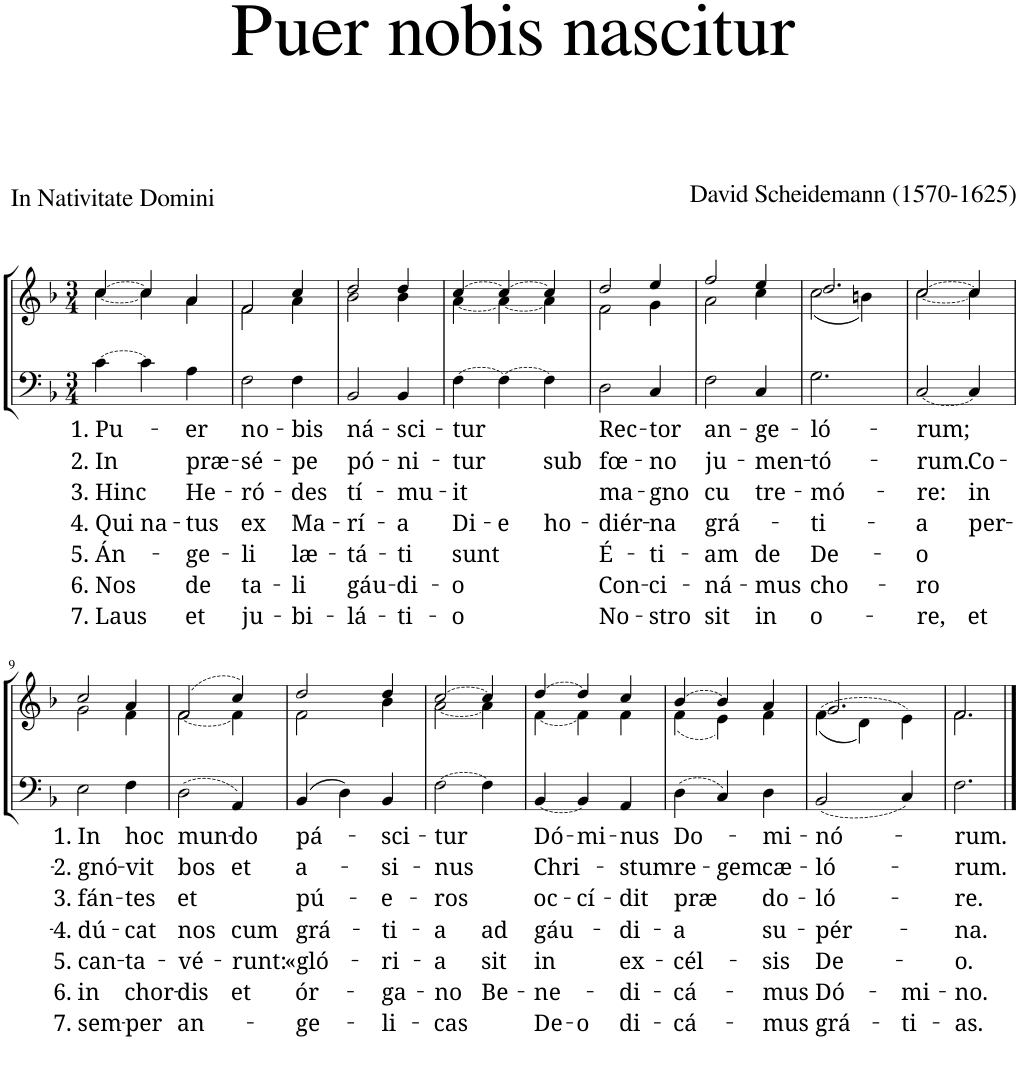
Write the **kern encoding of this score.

**kern	**text	**text	**text	**text	**text	**text	**text	**kern
*part2	*part2	*part2	*part2	*part2	*part2	*part2	*part2	*part1
*staff2	*staff2	*staff2	*staff2	*staff2	*staff2	*staff2	*staff2	*staff1
*I"Men	*	*	*	*	*	*	*	*I"Women
*clefF4	*	*	*	*	*	*	*	*clefG2
*k[b-]	*	*	*	*	*	*	*	*k[b-]
*M3/4	*	*	*	*	*	*	*	*M3/4
=1	=1	=1	=1	=1	=1	=1	=1	=1
*	*	*	*	*	*	*	*	*^
!LO:T:dash	!LO:LY:b	!LO:LY:b	!LO:LY:b	!LO:LY:b	!LO:LY:b	!LO:LY:b	!LO:LY:b	!LO:T:dash	!LO:T:dash
[4c\	1. Pu-	2. In	3. Hinc	4. Qui	5. Án-	6. Nos	7. Laus	[4cc/	[4cc\
!	!	!	!	!LO:LY:b	!	!	!	!	!
4c\]	.	.	.	na-	.	.	.	4cc/]	4cc\]
!	!LO:LY:b	!LO:LY:b	!LO:LY:b	!LO:LY:b	!LO:LY:b	!LO:LY:b	!LO:LY:b	!	!
4A\	-er	præ-	He-	-tus	-ge-	de	et	4a/	4a\
=2	=2	=2	=2	=2	=2	=2	=2	=2	=2
!	!LO:LY:b	!LO:LY:b	!LO:LY:b	!LO:LY:b	!LO:LY:b	!LO:LY:b	!LO:LY:b	!	!
2F\	no-	-sé-	-ró-	ex	-li	ta-	ju-	2f/	2f\
!	!LO:LY:b	!LO:LY:b	!LO:LY:b	!LO:LY:b	!LO:LY:b	!LO:LY:b	!LO:LY:b	!	!
4F\	-bis	-pe	-des	Ma-	læ-	-li	-bi-	4cc/	4a\
=3	=3	=3	=3	=3	=3	=3	=3	=3	=3
!	!LO:LY:b	!LO:LY:b	!LO:LY:b	!LO:LY:b	!LO:LY:b	!LO:LY:b	!LO:LY:b	!	!
2BB-/	ná-	pó-	tí-	-rí-	-tá-	gáu-	-lá-	2dd/	2b-\
!	!LO:LY:b	!LO:LY:b	!LO:LY:b	!LO:LY:b	!LO:LY:b	!LO:LY:b	!LO:LY:b	!	!
4BB-/	-sci-	-ni-	-mu-	-a	-ti	-di-	-ti-	4dd/	4b-\
=4	=4	=4	=4	=4	=4	=4	=4	=4	=4
!LO:T:dash	!LO:LY:b	!LO:LY:b	!LO:LY:b	!LO:LY:b	!LO:LY:b	!LO:LY:b	!LO:LY:b	!LO:T:dash	!LO:T:dash
[4F\	-tur	-tur	-it	Di-	sunt	-o	-o	[4cc/	[4a\
!	!	!	!	!LO:LY:b	!	!	!	!	!
4F\_	.	.	.	e	.	.	.	4cc/_	4a\_
!	!	!LO:LY:b	!	!LO:LY:b	!	!	!	!	!
4F\]	.	sub	.	ho-	.	.	.	4cc/]	4a\]
=5	=5	=5	=5	=5	=5	=5	=5	=5	=5
!	!LO:LY:b	!LO:LY:b	!LO:LY:b	!LO:LY:b	!LO:LY:b	!LO:LY:b	!LO:LY:b	!	!
2D\	Rec-	fœ-	ma-	-diér-	É-	Con-	No-	2dd/	2f\
!	!LO:LY:b	!LO:LY:b	!LO:LY:b	!LO:LY:b	!LO:LY:b	!LO:LY:b	!LO:LY:b	!	!
4C/	-tor	-no	-gno	-na	-ti-	-ci-	-stro	4ee/	4g\
=6	=6	=6	=6	=6	=6	=6	=6	=6	=6
!	!LO:LY:b	!LO:LY:b	!LO:LY:b	!LO:LY:b	!LO:LY:b	!LO:LY:b	!LO:LY:b	!	!
2F\	an-	ju-	cu	grá-	-am	-ná-	sit	2ff/	2a\
!	!LO:LY:b	!LO:LY:b	!LO:LY:b	!	!LO:LY:b	!LO:LY:b	!LO:LY:b	!	!
4C/	-ge-	-men-	tre-	.	de	-mus	in	4ee/	4cc\
=7	=7	=7	=7	=7	=7	=7	=7	=7	=7
!	!LO:LY:b	!LO:LY:b	!LO:LY:b	!LO:LY:b	!LO:LY:b	!LO:LY:b	!LO:LY:b	!	!
2.G\	-ló-	-tó-	-mó-	-ti-	De-	cho-	o-	2.dd/	(2cc\
.	.	.	.	.	.	.	.	.	4bn\)
=8	=8	=8	=8	=8	=8	=8	=8	=8	=8
!LO:T:dash	!LO:LY:b	!LO:LY:b	!LO:LY:b	!LO:LY:b	!LO:LY:b	!LO:LY:b	!LO:LY:b	!LO:T:dash	!LO:T:dash
[2C/	-rum;	-rum.	-re:	-a	-o	-ro	-re,	[2cc/	[2cc\
!	!	!LO:LY:b	!LO:LY:b	!LO:LY:b	!	!	!LO:LY:b	!	!
4C/]	.	Co-	in	per-	.	.	et	4cc/]	4cc\]
!!LO:LB:g=z	!!
=9	=9	=9	=9	=9	=9	=9	=9	=9	=9
!	!LO:LY:b	!LO:LY:b	!LO:LY:b	!LO:LY:b	!LO:LY:b	!LO:LY:b	!LO:LY:b	!	!
2E\	1. In	-2. gnó-	3. fán-	-4. dú-	5. can-	6. in	7. sem-	2cc/	2g\
!	!LO:LY:b	!LO:LY:b	!LO:LY:b	!LO:LY:b	!LO:LY:b	!LO:LY:b	!LO:LY:b	!	!
4F\	hoc	-vit	-tes	-cat	-ta-	chor-	-per	4a/	4f\
=10	=10	=10	=10	=10	=10	=10	=10	=10	=10
!	!LO:LY:b	!LO:LY:b	!LO:LY:b	!LO:LY:b	!LO:LY:b	!LO:LY:b	!LO:LY:b	!	!LO:T:dash
(2D\	mun-	bos	et	nos	-vé-	-dis	an-	(2f/	[2f\
!	!LO:LY:b	!LO:LY:b	!	!LO:LY:b	!LO:LY:b	!LO:LY:b	!	!	!
4AA/)	-do	et	.	cum	-runt:	et	.	4cc/)	4f\]
=11	=11	=11	=11	=11	=11	=11	=11	=11	=11
!	!LO:LY:b	!LO:LY:b	!LO:LY:b	!LO:LY:b	!LO:LY:b	!LO:LY:b	!LO:LY:b	!	!
(4BB-/	pá-	a-	pú-	grá-	«gló-	ór-	-ge-	2dd/	2f\
4D\)	.	.	.	.	.	.	.	.	.
!	!LO:LY:b	!LO:LY:b	!LO:LY:b	!LO:LY:b	!LO:LY:b	!LO:LY:b	!LO:LY:b	!	!
4BB-/	-sci-	-si-	-e-	ti-	-ri-	-ga-	-li-	4dd/	4b-\
=12	=12	=12	=12	=12	=12	=12	=12	=12	=12
!LO:T:dash	!LO:LY:b	!LO:LY:b	!LO:LY:b	!LO:LY:b	!LO:LY:b	!LO:LY:b	!LO:LY:b	!LO:T:dash	!LO:T:dash
[2F\	-tur	-nus	-ros	-a	-a	-no	-cas	[2cc/	[2a\
!	!	!	!	!LO:LY:b	!LO:LY:b	!LO:LY:b	!	!	!
4F\]	.	.	.	-ad	sit	Be-	.	4cc/]	4a\]
=13	=13	=13	=13	=13	=13	=13	=13	=13	=13
!LO:T:dash	!LO:LY:b	!LO:LY:b	!LO:LY:b	!LO:LY:b	!LO:LY:b	!LO:LY:b	!LO:LY:b	!LO:T:dash	!LO:T:dash
[4BB-/	Dó-	Chri-	oc-	gáu-	in	-ne-	De-	[4dd/	[4f\
!	!LO:LY:b	!	!LO:LY:b	!	!	!	!LO:LY:b	!	!
4BB-/]	-mi-	.	-cí-	.	.	.	o	4dd/]	4f\]
!	!LO:LY:b	!LO:LY:b	!LO:LY:b	!LO:LY:b	!LO:LY:b	!LO:LY:b	!LO:LY:b	!	!
4AA/	-nus	-stum	-dit	-di-	ex-	-di-	di-	4cc/	4f\
=14	=14	=14	=14	=14	=14	=14	=14	=14	=14
!	!LO:LY:b	!LO:LY:b	!LO:LY:b	!LO:LY:b	!LO:LY:b	!LO:LY:b	!LO:LY:b	!LO:T:dash	!
(4D\	Do-	re-	præ	-a	-cél-	-cá-	-cá-	[4b-/	(4f\
!	!	!LO:LY:b	!	!	!	!	!	!	!
4C/)	.	-gem	.	.	.	.	.	4b-/]	4e\)
!	!LO:LY:b	!LO:LY:b	!LO:LY:b	!LO:LY:b	!LO:LY:b	!LO:LY:b	!LO:LY:b	!	!
4D\	-mi-	cæ-	do-	su-	-sis	-mus	-mus	4a/	4f\
=15	=15	=15	=15	=15	=15	=15	=15	=15	=15
!	!LO:LY:b	!LO:LY:b	!LO:LY:b	!LO:LY:b	!LO:LY:b	!LO:LY:b	!LO:LY:b	!	!
(2BB-/	-nó-	-ló-	-ló-	-pér-	De-	Dó-	grá-	2.g/	((>4f\
.	.	.	.	.	.	.	.	.	4d\)
!	!	!	!	!	!	!LO:LY:b	!LO:LY:b	!	!
4C/)	.	.	.	.	.	-mi-	ti-	.	4e\)
=16	=16	=16	=16	=16	=16	=16	=16	=16	=16
!	!LO:LY:b	!LO:LY:b	!LO:LY:b	!LO:LY:b	!LO:LY:b	!LO:LY:b	!LO:LY:b	!	!
2.F\	-rum.	-rum.	-re.	-na.	-o.	-no.	-as.	2.f/	2.f\
*	*	*	*	*	*	*	*	*v	*v
==	==	==	==	==	==	==	==	==
*-	*-	*-	*-	*-	*-	*-	*-	*-
